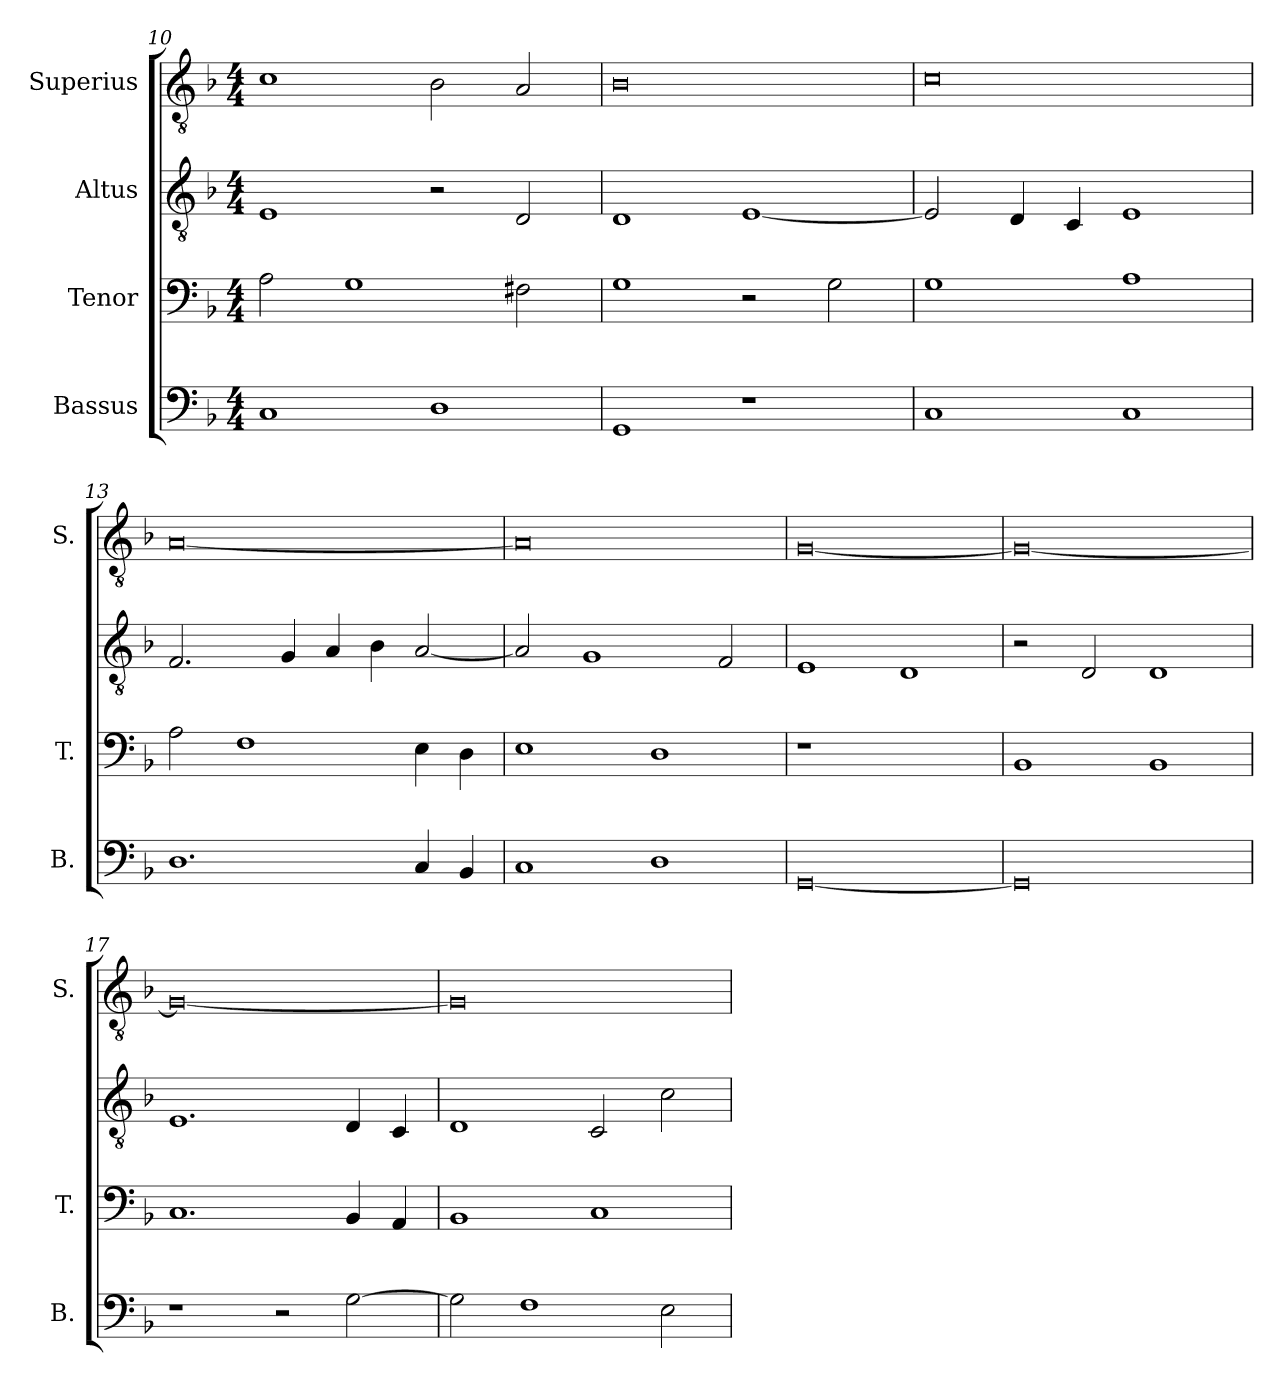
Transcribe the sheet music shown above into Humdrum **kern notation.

**kern	**kern	**kern	**kern
*part4	*part3	*part2	*part1
*staff4	*staff3	*staff2	*staff1
*I"Bassus	*I"Tenor	*I"Altus	*I"Superius
*I'B.	*I'T.	*	*I'S.
!!LO:LB:g=z
*clefF4	*clefF4	*clefGv2	*clefGv2
*	*	*ITrd7c12	*ITrd7c12
*k[b-]	*k[b-]	*k[b-]	*k[b-]
*F:	*F:	*F:	*F:
*M4/4	*M4/4	*M4/4	*M4/4
=10	=10	=10	=10
1Ci	2Ai\	1EEi	1Ci
.	1Gi	.	.
1Di	.	2r	2BB-i\
.	2F#Xi\	2DDi/	2AAi/
=11	=11	=11	=11
1GGi	1Gi	1DDi	0BB-i
1r	2r	[<1EEi	.
.	2Gi\	.	.
=12	=12	=12	=12
1Ci	1Gi	2EEi/]	0Ci
.	.	4DDi/	.
.	.	4CCi/	.
1Ci	1Ai	1EEi	.
=13	=13	=13	=13
1.Di	2Ai\	2.FFi/	[<0AAi
.	1Fi	.	.
.	.	4GGi/	.
.	.	4AAi/	.
.	.	4BB-i\	.
4Ci/	4Ei\	[<2AAi/	.
4BB-i/	4Di\	.	.
=14	=14	=14	=14
1Ci	1Ei	2AAi/]	0AAi]
.	.	1GGi	.
1Di	1Di	.	.
.	.	2FFi/	.
!!LO:PB:g=z
=15	=15	=15	=15
!	!LO:N:vis=1	!	!
[<0GGi	1r	1EEi	[<0GGi
.	1ryy	1DDi	.
=16	=16	=16	=16
0GGi]	1BB-i	2r	0GGi_<
.	.	2DDi/	.
.	1BB-i	1DDi	.
=17	=17	=17	=17
1r	1.Ci	1.EEi	0GGi_<
2r	.	.	.
[>2Gi\	4BB-i/	4DDi/	.
.	4AAi/	4CCi/	.
=18	=18	=18	=18
2Gi\]	1BB-i	1DDi	0GGi]
1Fi	.	.	.
.	1Ci	2CCi/	.
2Ei\	.	2Ci\	.
=	=	=	=
*-	*-	*-	*-
